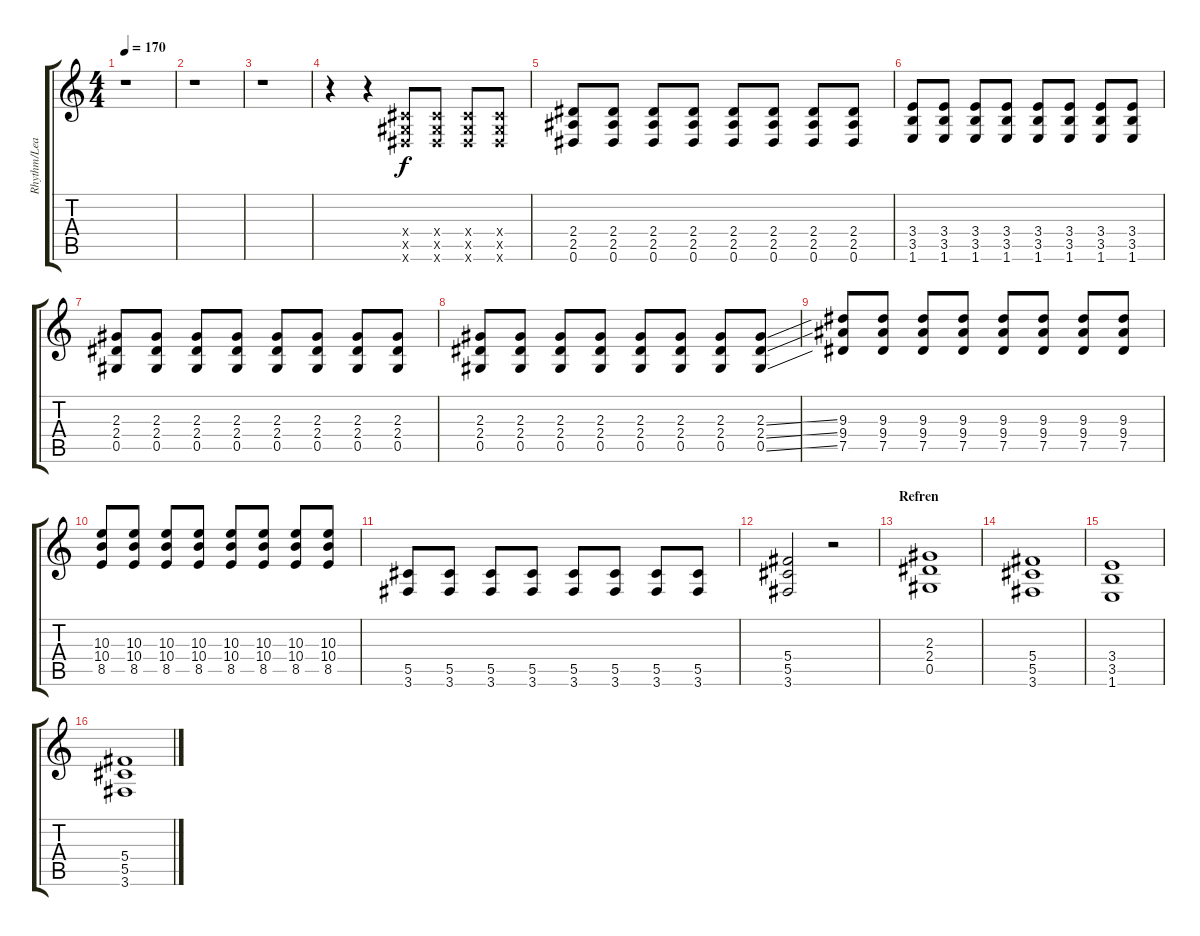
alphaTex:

\track ("Rhythm/Lead Guitar - Badi Boy" "Rhythm/Lea") {instrument overdrivenguitar}
\staff {score tabs}
\tuning (Eb4 Bb3 Gb3 Db3 Ab2 Eb2) {hide}
\ts (4 4)
\tempo 170
\clef g2
\ks c
r.1{dy f} |
r.1 |
r.1 |
r.4{volume 11} r.4 (0.4{x} 0.5{x} 0.6{x}).8 (0.4{x} 0.5{x} 0.6{x}).8 (0.4{x} 0.5{x} 0.6{x}).8 (0.4{x} 0.5{x} 0.6{x}).8 |
(2.4 2.5 0.6).8 (2.4 2.5 0.6).8 (2.4 2.5 0.6).8 (2.4 2.5 0.6).8 (2.4 2.5 0.6).8 (2.4 2.5 0.6).8 (2.4 2.5 0.6).8 (2.4 2.5 0.6).8 |
(3.4 3.5 1.6).8 (3.4 3.5 1.6).8 (3.4 3.5 1.6).8 (3.4 3.5 1.6).8 (3.4 3.5 1.6).8 (3.4 3.5 1.6).8 (3.4 3.5 1.6).8 (3.4 3.5 1.6).8 |
(2.3 2.4 0.5).8 (2.3 2.4 0.5).8 (2.3 2.4 0.5).8 (2.3 2.4 0.5).8 (2.3 2.4 0.5).8 (2.3 2.4 0.5).8 (2.3 2.4 0.5).8 (2.3 2.4 0.5).8 |
(2.3 2.4 0.5).8 (2.3 2.4 0.5).8 (2.3 2.4 0.5).8 (2.3 2.4 0.5).8 (2.3 2.4 0.5).8 (2.3 2.4 0.5).8 (2.3 2.4 0.5).8 (2.3{ss} 2.4{ss} 0.5{ss}).8 |
(9.3 9.4 7.5).8 (9.3 9.4 7.5).8 (9.3 9.4 7.5).8 (9.3 9.4 7.5).8 (9.3 9.4 7.5).8 (9.3 9.4 7.5).8 (9.3 9.4 7.5).8 (9.3 9.4 7.5).8 |
(10.3 10.4 8.5).8 (10.3 10.4 8.5).8 (10.3 10.4 8.5).8 (10.3 10.4 8.5).8 (10.3 10.4 8.5).8 (10.3 10.4 8.5).8 (10.3 10.4 8.5).8 (10.3 10.4 8.5).8 |
(5.5 3.6).8 (5.5 3.6).8 (5.5 3.6).8 (5.5 3.6).8 (5.5 3.6).8 (5.5 3.6).8 (5.5 3.6).8 (5.5 3.6).8 |
(5.4 5.5 3.6).2 r.2 |
\section ("" "Refren")
(2.3 2.4 0.5).1 |
(5.4 5.5 3.6).1 |
(3.4 3.5 1.6).1 |
(5.4 5.5 3.6).1
